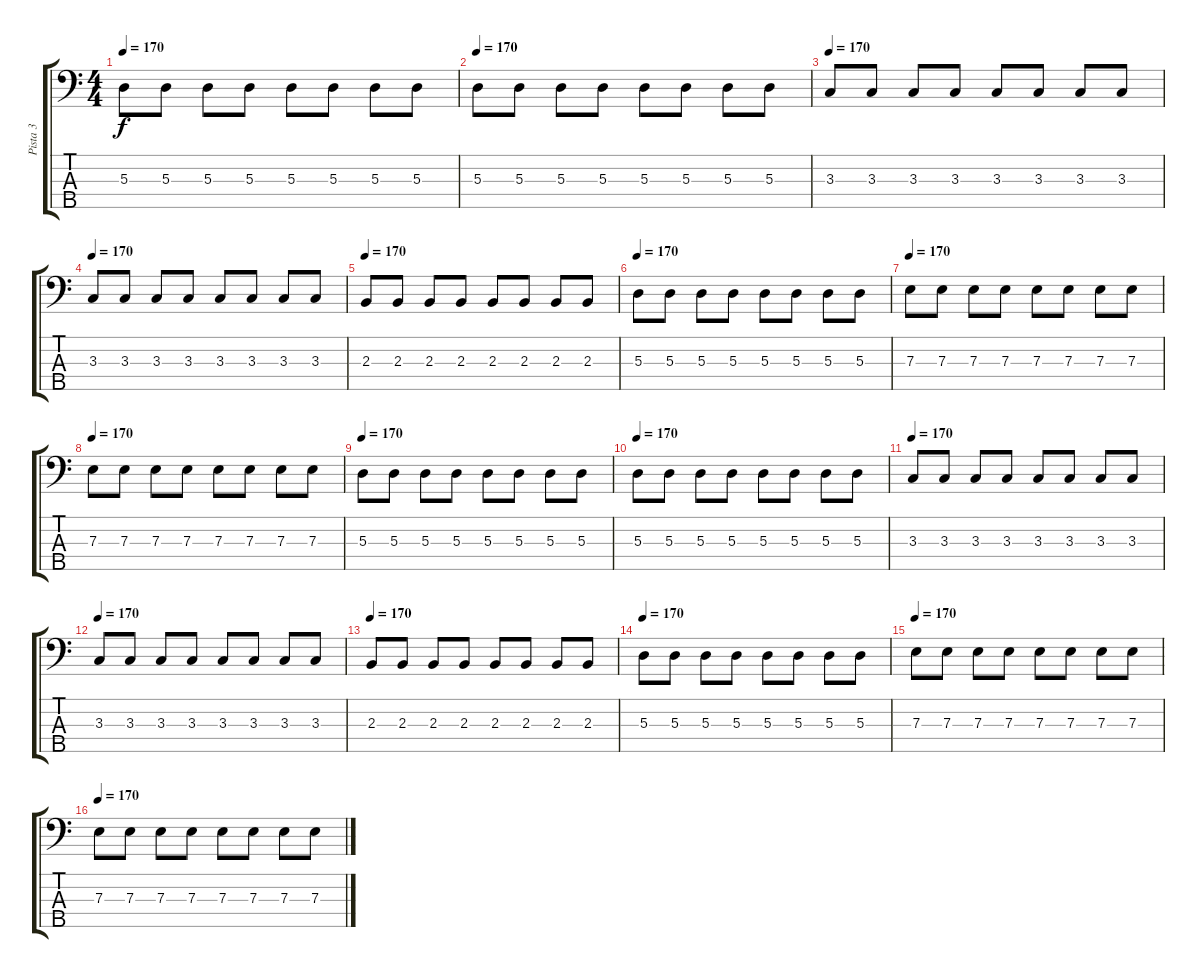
\track ("Pista 3" "Pista 3") {instrument electricbassfinger}
\staff {score tabs}
\tuning (G2 D2 A1 E1 B0) {hide}
\ts (4 4)
\tempo 170
\clef f4
\ks c
5.3.8{dy f} 5.3.8 5.3.8 5.3.8 5.3.8 5.3.8 5.3.8 5.3.8 |
\tempo 170
5.3.8 5.3.8 5.3.8 5.3.8 5.3.8 5.3.8 5.3.8 5.3.8 |
\tempo 170
3.3.8 3.3.8 3.3.8 3.3.8 3.3.8 3.3.8 3.3.8 3.3.8 |
\tempo 170
3.3.8 3.3.8 3.3.8 3.3.8 3.3.8 3.3.8 3.3.8 3.3.8 |
\tempo 170
2.3.8 2.3.8 2.3.8 2.3.8 2.3.8 2.3.8 2.3.8 2.3.8 |
\tempo 170
5.3.8 5.3.8 5.3.8 5.3.8 5.3.8 5.3.8 5.3.8 5.3.8 |
\section ("" "")
\tempo 170
7.3.8 7.3.8 7.3.8 7.3.8 7.3.8 7.3.8 7.3.8 7.3.8 |
\tempo 170
7.3.8 7.3.8 7.3.8 7.3.8 7.3.8 7.3.8 7.3.8 7.3.8 |
\tempo 170
5.3.8 5.3.8 5.3.8 5.3.8 5.3.8 5.3.8 5.3.8 5.3.8 |
\tempo 170
5.3.8 5.3.8 5.3.8 5.3.8 5.3.8 5.3.8 5.3.8 5.3.8 |
\tempo 170
3.3.8 3.3.8 3.3.8 3.3.8 3.3.8 3.3.8 3.3.8 3.3.8 |
\tempo 170
3.3.8 3.3.8 3.3.8 3.3.8 3.3.8 3.3.8 3.3.8 3.3.8 |
\tempo 170
2.3.8 2.3.8 2.3.8 2.3.8 2.3.8 2.3.8 2.3.8 2.3.8 |
\tempo 170
5.3.8 5.3.8 5.3.8 5.3.8 5.3.8 5.3.8 5.3.8 5.3.8 |
\section ("" "")
\tempo 170
7.3.8 7.3.8 7.3.8 7.3.8 7.3.8 7.3.8 7.3.8 7.3.8 |
\tempo 170
7.3.8 7.3.8 7.3.8 7.3.8 7.3.8 7.3.8 7.3.8 7.3.8
